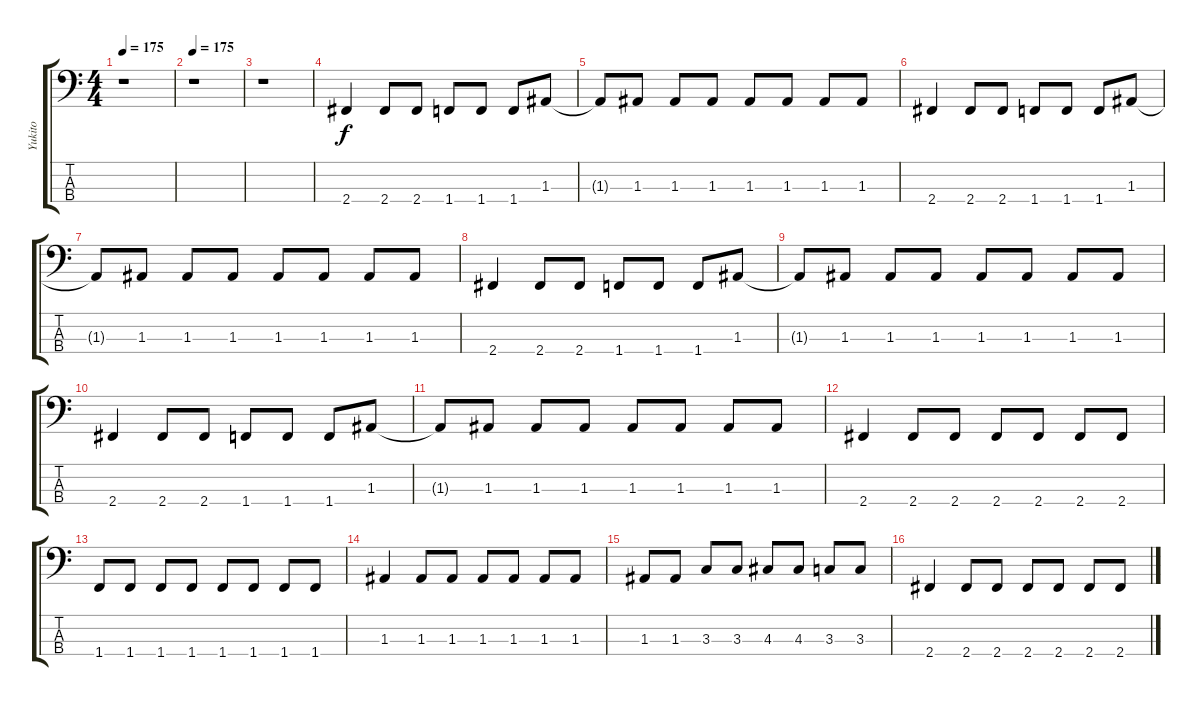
\track ("Yukito" "Yukito") {instrument electricbasspick}
\staff {score tabs}
\tuning (G2 D2 A1 E1) {hide}
\ts (4 4)
\tempo 175
\clef f4
\ks c
r.1{dy f instrument electricbasspick} |
\tempo 175
r.1 |
r.1 |
2.4.4 2.4.8 2.4.8 1.4.8 1.4.8 1.4.8 1.3.8 |
1.3{t}.8 1.3.8 1.3.8 1.3.8 1.3.8 1.3.8 1.3.8 1.3.8 |
2.4.4 2.4.8 2.4.8 1.4.8 1.4.8 1.4.8 1.3.8 |
1.3{t}.8 1.3.8 1.3.8 1.3.8 1.3.8 1.3.8 1.3.8 1.3.8 |
2.4.4 2.4.8 2.4.8 1.4.8 1.4.8 1.4.8 1.3.8 |
1.3{t}.8 1.3.8 1.3.8 1.3.8 1.3.8 1.3.8 1.3.8 1.3.8 |
2.4.4 2.4.8 2.4.8 1.4.8 1.4.8 1.4.8 1.3.8 |
1.3{t}.8 1.3.8 1.3.8 1.3.8 1.3.8 1.3.8 1.3.8 1.3.8 |
2.4.4 2.4.8 2.4.8 2.4.8 2.4.8 2.4.8 2.4.8 |
1.4.8 1.4.8 1.4.8 1.4.8 1.4.8 1.4.8 1.4.8 1.4.8 |
1.3.4 1.3.8 1.3.8 1.3.8 1.3.8 1.3.8 1.3.8 |
1.3.8 1.3.8 3.3.8 3.3.8 4.3.8 4.3.8 3.3.8 3.3.8 |
2.4.4 2.4.8 2.4.8 2.4.8 2.4.8 2.4.8 2.4.8
